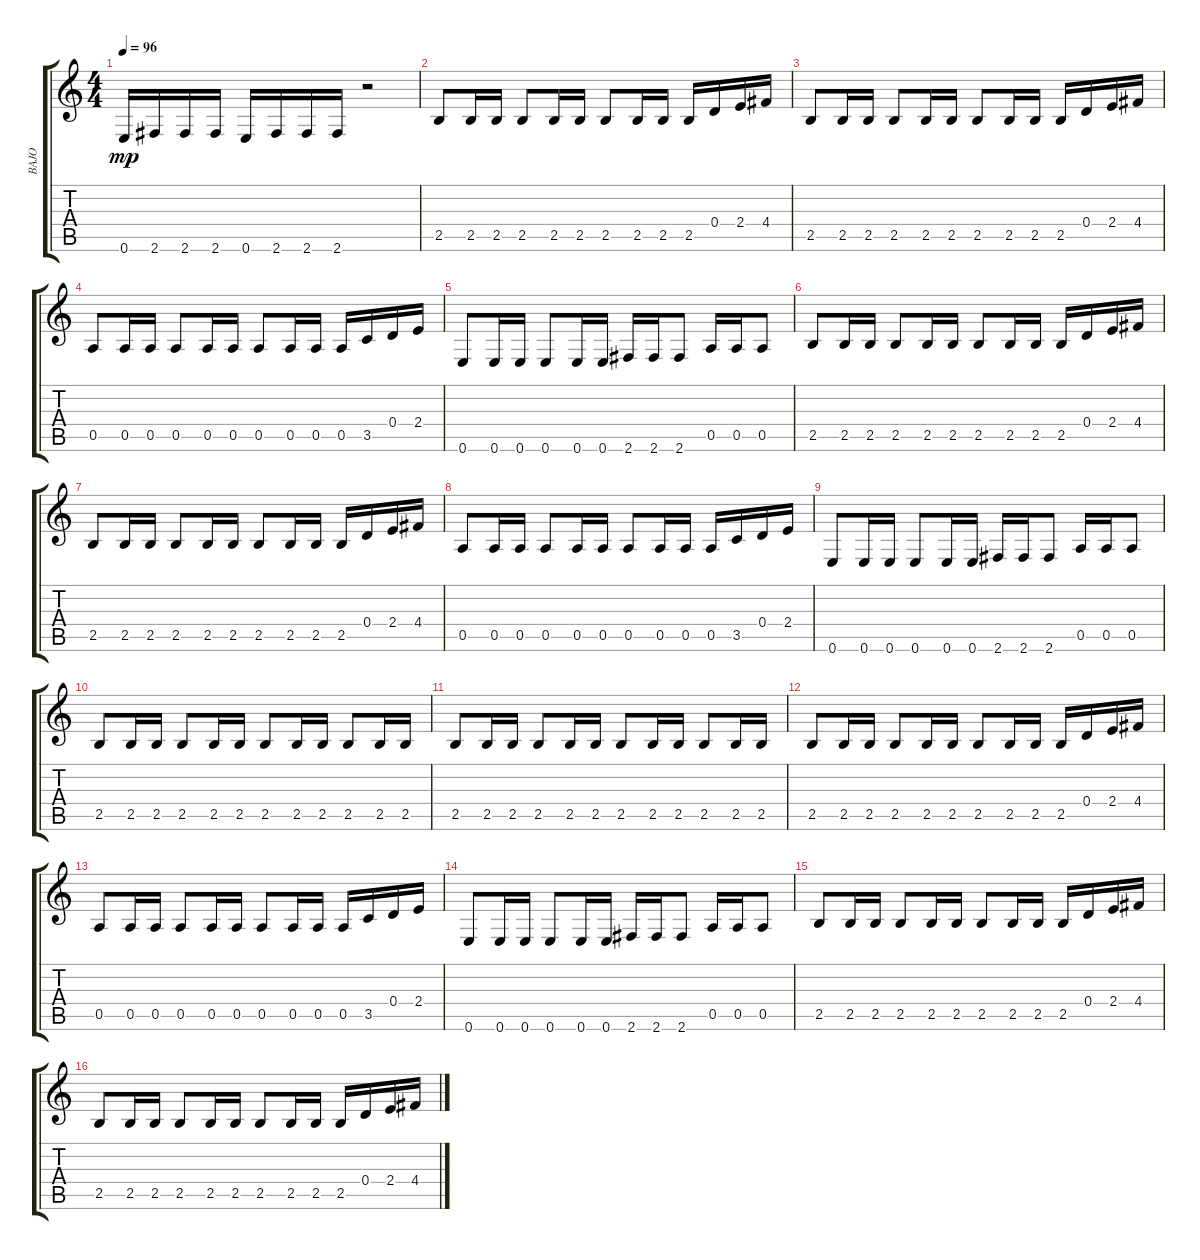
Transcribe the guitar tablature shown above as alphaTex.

\track ("BAJO" "BAJO") {instrument electricbassfinger}
\staff {score tabs}
\tuning (E4 B3 G3 D3 A2 E2) {hide}
\ts (4 4)
\tempo 96
\clef g2
\ks c
0.6.16{dy mp} 2.6.16 2.6.16 2.6.16 0.6.16 2.6.16 2.6.16 2.6.16 r.2 |
2.5.8 2.5.16 2.5.16 2.5.8 2.5.16 2.5.16 2.5.8 2.5.16 2.5.16 2.5.16 0.4.16 2.4.16 4.4.16 |
2.5.8 2.5.16 2.5.16 2.5.8 2.5.16 2.5.16 2.5.8 2.5.16 2.5.16 2.5.16 0.4.16 2.4.16 4.4.16 |
0.5.8 0.5.16 0.5.16 0.5.8 0.5.16 0.5.16 0.5.8 0.5.16 0.5.16 0.5.16 3.5.16 0.4.16 2.4.16 |
0.6.8 0.6.16 0.6.16 0.6.8 0.6.16 0.6.16 2.6.16 2.6.16 2.6.8 0.5.16 0.5.16 0.5.8 |
2.5.8 2.5.16 2.5.16 2.5.8 2.5.16 2.5.16 2.5.8 2.5.16 2.5.16 2.5.16 0.4.16 2.4.16 4.4.16 |
2.5.8 2.5.16 2.5.16 2.5.8 2.5.16 2.5.16 2.5.8 2.5.16 2.5.16 2.5.16 0.4.16 2.4.16 4.4.16 |
0.5.8 0.5.16 0.5.16 0.5.8 0.5.16 0.5.16 0.5.8 0.5.16 0.5.16 0.5.16 3.5.16 0.4.16 2.4.16 |
0.6.8 0.6.16 0.6.16 0.6.8 0.6.16 0.6.16 2.6.16 2.6.16 2.6.8 0.5.16 0.5.16 0.5.8 |
2.5.8 2.5.16 2.5.16 2.5.8 2.5.16 2.5.16 2.5.8 2.5.16 2.5.16 2.5.8 2.5.16 2.5.16 |
2.5.8 2.5.16 2.5.16 2.5.8 2.5.16 2.5.16 2.5.8 2.5.16 2.5.16 2.5.8 2.5.16 2.5.16 |
2.5.8 2.5.16 2.5.16 2.5.8 2.5.16 2.5.16 2.5.8 2.5.16 2.5.16 2.5.16 0.4.16 2.4.16 4.4.16 |
0.5.8 0.5.16 0.5.16 0.5.8 0.5.16 0.5.16 0.5.8 0.5.16 0.5.16 0.5.16 3.5.16 0.4.16 2.4.16 |
0.6.8 0.6.16 0.6.16 0.6.8 0.6.16 0.6.16 2.6.16 2.6.16 2.6.8 0.5.16 0.5.16 0.5.8 |
2.5.8 2.5.16 2.5.16 2.5.8 2.5.16 2.5.16 2.5.8 2.5.16 2.5.16 2.5.16 0.4.16 2.4.16 4.4.16 |
2.5.8 2.5.16 2.5.16 2.5.8 2.5.16 2.5.16 2.5.8 2.5.16 2.5.16 2.5.16 0.4.16 2.4.16 4.4.16
